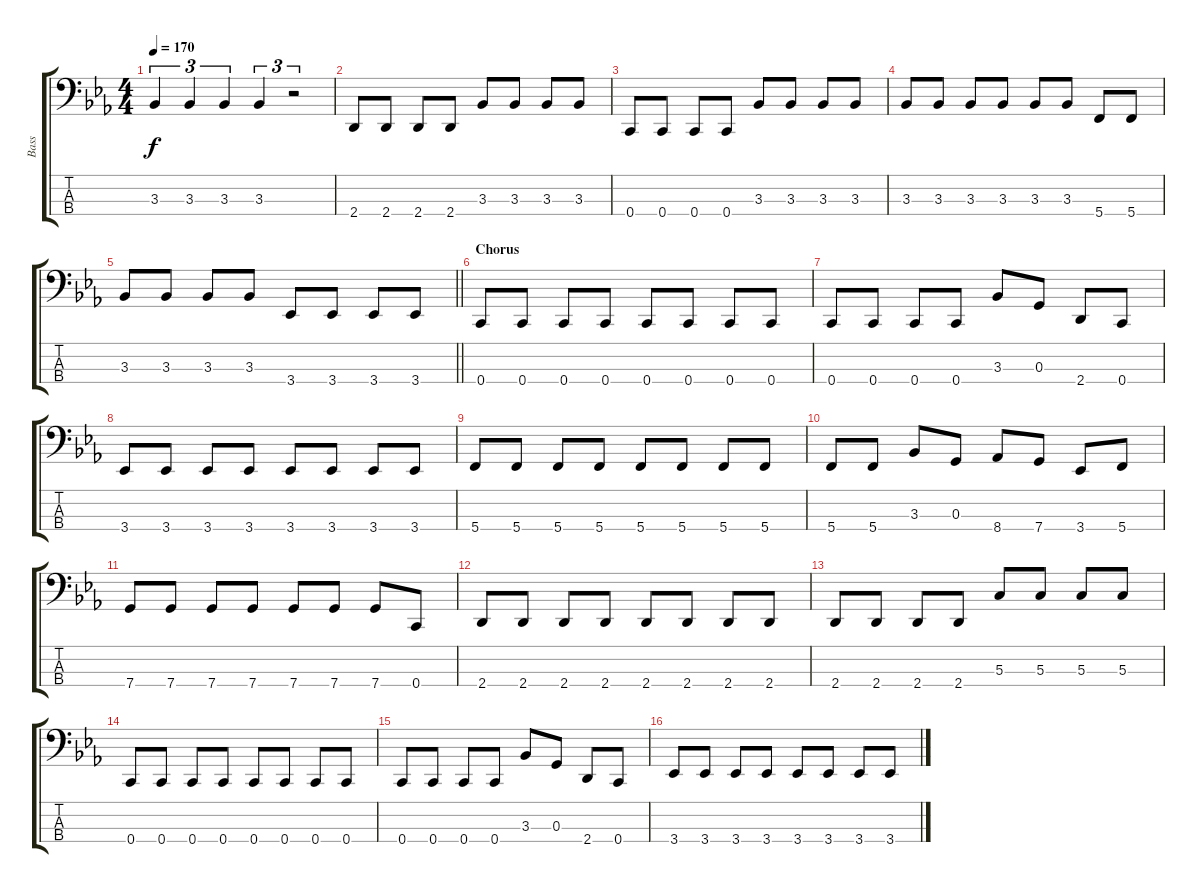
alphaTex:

\track ("Bass" "Bass") {instrument electricbassfinger}
\staff {score tabs}
\tuning (F2 C2 G1 C1) {hide}
\ts (4 4)
\tempo 170
\clef f4
\ks cminor
3.3.4{tu (3 2) dy f} 3.3.4{tu (3 2)} 3.3.4{tu (3 2)} 3.3.4{tu (3 2)} r.2{tu (3 2)} |
2.4.8 2.4.8 2.4.8 2.4.8 3.3.8 3.3.8 3.3.8 3.3.8 |
0.4.8 0.4.8 0.4.8 0.4.8 3.3.8 3.3.8 3.3.8 3.3.8 |
3.3.8 3.3.8 3.3.8 3.3.8 3.3.8 3.3.8 5.4.8 5.4.8 |
\barLineRight lightlight
3.3.8 3.3.8 3.3.8 3.3.8 3.4.8 3.4.8 3.4.8 3.4.8 |
\section ("" "Chorus")
0.4.8 0.4.8 0.4.8 0.4.8 0.4.8 0.4.8 0.4.8 0.4.8 |
0.4.8 0.4.8 0.4.8 0.4.8 3.3.8 0.3.8 2.4.8 0.4.8 |
3.4.8 3.4.8 3.4.8 3.4.8 3.4.8 3.4.8 3.4.8 3.4.8 |
5.4.8 5.4.8 5.4.8 5.4.8 5.4.8 5.4.8 5.4.8 5.4.8 |
5.4.8 5.4.8 3.3.8 0.3.8 8.4.8 7.4.8 3.4.8 5.4.8 |
7.4.8 7.4.8 7.4.8 7.4.8 7.4.8 7.4.8 7.4.8 0.4.8 |
2.4.8 2.4.8 2.4.8 2.4.8 2.4.8 2.4.8 2.4.8 2.4.8 |
2.4.8 2.4.8 2.4.8 2.4.8 5.3.8 5.3.8 5.3.8 5.3.8 |
0.4.8 0.4.8 0.4.8 0.4.8 0.4.8 0.4.8 0.4.8 0.4.8 |
0.4.8 0.4.8 0.4.8 0.4.8 3.3.8 0.3.8 2.4.8 0.4.8 |
3.4.8 3.4.8 3.4.8 3.4.8 3.4.8 3.4.8 3.4.8 3.4.8
